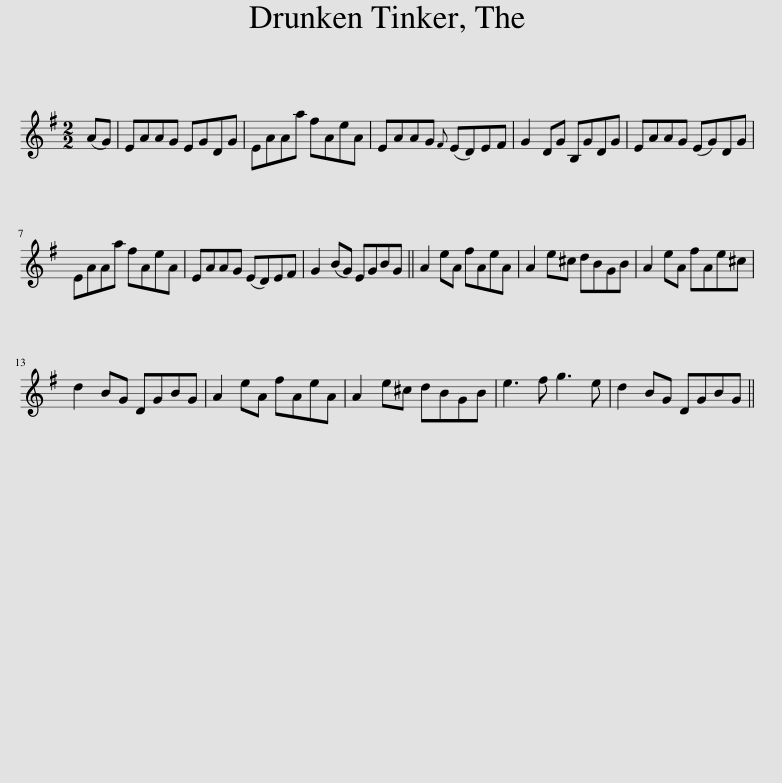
X:1
L:1/8
M:2/2
I:linebreak $
K:G
V:1 treble
V:1
 (AG) | EAAG EGDG | EAAa fAeA | EAAG{F} (ED)EF | G2 DG B,GDG | %5
 EAAG (EG)DG |$ EAAa fAeA | EAAG (ED)EF | G2 (BG) EGBG || A2 eA fAeA | %10
 A2 e^c dBGB | A2 eA fAe^c |$ d2 BG DGBG | A2 eA fAeA | A2 e^c dBGB | %15
 e3 f g3 e | d2 BG DGBG || %17
